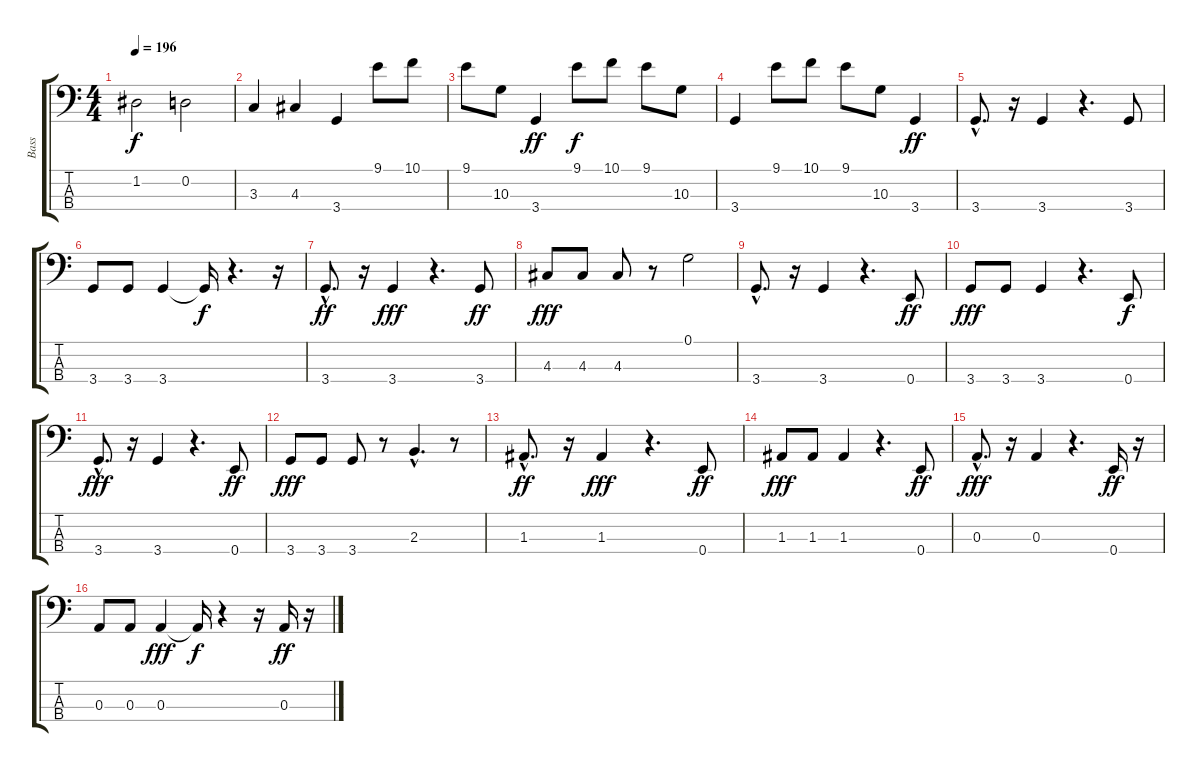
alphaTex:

\track ("Bass" "Bass") {instrument electricbassfinger}
\staff {score tabs}
\tuning (G2 D2 A1 E1) {hide}
\ts (4 4)
\tempo 196
\clef f4
\ks c
1.2.2{dy f} 0.2.2 |
3.3.4 4.3.4 3.4.4 9.1.8 10.1.8 |
9.1.8 10.3.8 3.4.4{dy ff} 9.1.8{dy f} 10.1.8 9.1.8 10.3.8 |
3.4.4 9.1.8 10.1.8 9.1.8 10.3.8 3.4.4{dy ff} |
3.4{hac}.8{d} r.16 3.4.4 r.4{d} 3.4.8 |
3.4.8 3.4.8 3.4.4 3.4{t}.16{dy f} r.4{d} r.16 |
3.4{hac}.8{d dy ff} r.16 3.4.4{dy fff} r.4{d} 3.4.8{dy ff} |
4.3.8{dy fff} 4.3.8 4.3.8 r.8 0.1.2 |
3.4{hac}.8{d} r.16 3.4.4 r.4{d} 0.4.8{dy ff} |
3.4.8{dy fff} 3.4.8 3.4.4 r.4{d} 0.4.8{dy f} |
3.4{hac}.8{d dy fff} r.16 3.4.4 r.4{d} 0.4.8{dy ff} |
3.4.8{dy fff} 3.4.8 3.4.8 r.8 2.3{hac}.4{d} r.8 |
1.3{hac}.8{d dy ff} r.16 1.3.4{dy fff} r.4{d} 0.4.8{dy ff} |
1.3.8{dy fff} 1.3.8 1.3.4 r.4{d} 0.4.8{dy ff} |
0.3{hac}.8{d dy fff} r.16 0.3.4 r.4{d} 0.4.16{dy ff} r.16 |
0.3.8 0.3.8 0.3.4{dy fff} 0.3{t}.16{dy f} r.4 r.16 0.3.16{dy ff} r.16
